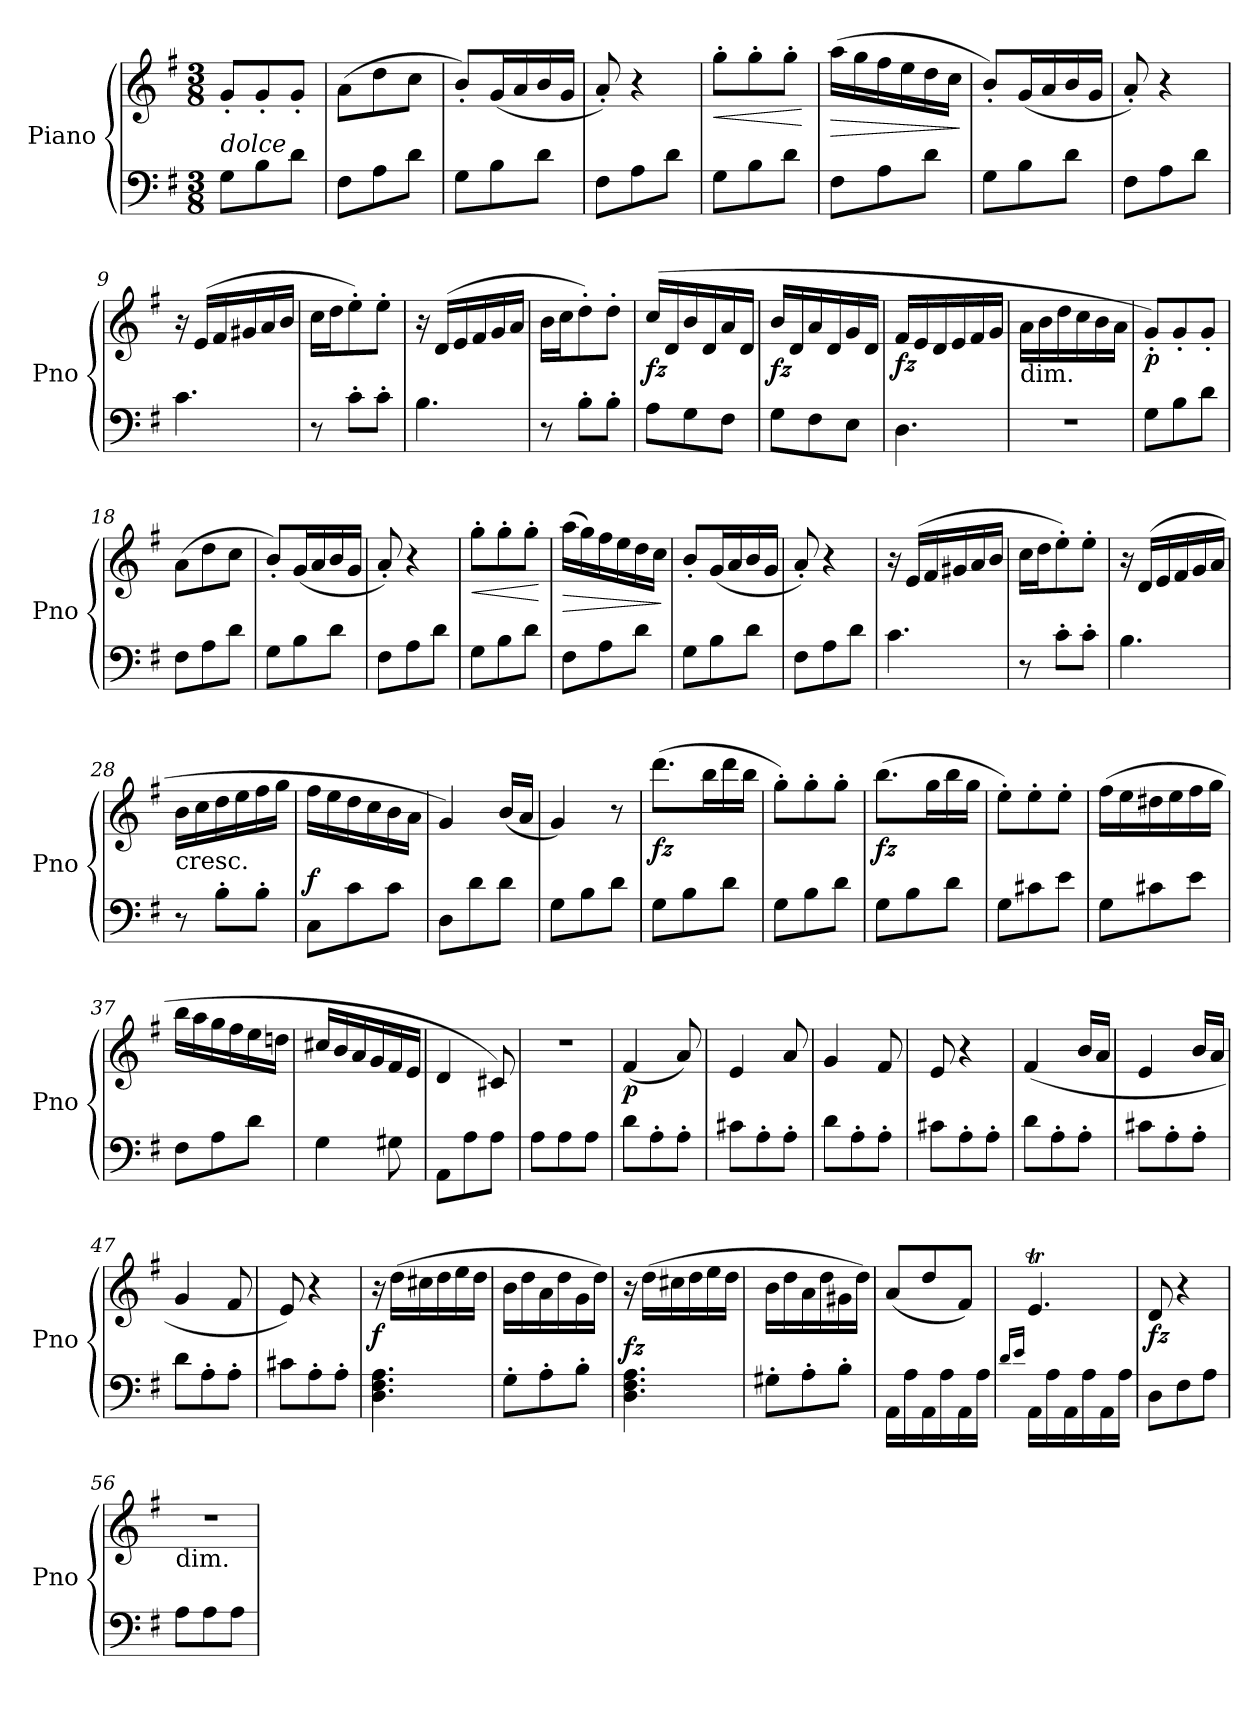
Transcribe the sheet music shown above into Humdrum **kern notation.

**kern	**kern	**dynam
*part1	*part1	*part1
*staff2	*staff1	*staff1/2
*I"Piano	*	*
*I'Pno	*	*
*clefF4	*clefG2	*
*k[f#]	*k[f#]	*
*M3/8	*M3/8	*
=1	=1	=1
!LO:TX:a:i:t=dolce	!	!
8G<\L	8g'/L	.
8B\	8g'/	.
8d\J	8g'/J	.
=2	=2	=2
8F#<\L	(>8a\L	.
8A\	8dd\	.
8d\J	8cc\J	.
=3	=3	=3
8G\L	8b'/L)	.
8B\	(<16g/L	.
.	16a/	.
8d\J	16b/	.
.	16g/JJ	.
=4	=4	=4
8F#\L	8a'/)	.
8A\	4r	.
8d\J	.	.
=5	=5	=5
!	!	!LO:HP:b
8G\L	8gg'\L	<
8B\	8gg'\	.
8d\J	8gg'\J	.
.	.	[
=6	=6	=6
!	!	!LO:HP:b
8F#\L	(>16aa\LL	>
.	16gg\	.
8A\	16ff#\	.
.	16ee\	.
8d\J	16dd\	.
.	16cc\JJ	.
.	.	]
=7	=7	=7
8G\L	8b'/L)	.
8B\	(<16g/L	.
.	16a/	.
8d\J	16b/	.
.	16g/JJ	.
=8	=8	=8
8F#\L	8a'/)	.
8A\	4r	.
8d\J	.	.
!!LO:LB:g=z
=9	=9	=9
4.c<\	16r	.
.	(>16e/LL	.
.	16f#/	.
.	16g#X/	.
.	16a/	.
.	16b/JJ	.
=10	=10	=10
8r	16cc\LL	.
.	16dd\J	.
8c<'\L	8ee'\)	.
8c<'\J	8ee'\J	.
=11	=11	=11
4.B\	16r	.
.	(>16d/LL	.
.	16e/	.
.	16f#/	.
.	16g/	.
.	16a/JJ	.
=12	=12	=12
8r	16b\LL	.
.	16cc\J	.
8B<'\L	8dd'\)	.
8B<'\J	8dd'\J	.
=13	=13	=13
!	!	!LO:DY:b
8A<\L	(>16cc/LL	fz
.	16d/	.
8G\	16b/	.
.	16d/	.
8F#\J	16a/	.
.	16d/JJ	.
=14	=14	=14
!	!	!LO:DY:b
8G<\L	16b/LL	fz
.	16d/	.
8F#\	16a/	.
.	16d/	.
8E\J	16g/	.
.	16d/JJ	.
=15	=15	=15
!	!	!LO:DY:b
4.D\	16f#/LL	fz
.	16e/	.
.	16d/	.
.	16e/	.
.	16f#/	.
.	16g/JJ	.
!!LO:LB:g=z
=16	=16	=16
!	!LO:TX:b:t=dim.	!
4.r	16a\LL	.
.	16b\	.
.	16dd\	.
.	16cc\	.
.	16b\	.
.	16a\JJ	.
=17	=17	=17
!	!	!LO:DY:b
8G\L	8g'/L)	p
8B\	8g'/	.
8d\J	8g'/J	.
=18	=18	=18
8F#\L	(>8a\L	.
8A\	8dd\	.
8d\J	8cc\J	.
=19	=19	=19
8G\L	8b'/L)	.
8B\	(<16g/L	.
.	16a/	.
8d\J	16b/	.
.	16g/JJ	.
=20	=20	=20
8F#\L	8a'/)	.
8A\	4r	.
8d\J	.	.
=21	=21	=21
!	!	!LO:HP:b
8G\L	8gg'\L	<
8B\	8gg'\	.
8d\J	8gg'\J	.
.	.	[
=22	=22	=22
!	!	!LO:HP:b
8F#\L	(>16aa\LL	>
.	16gg\)	.
8A\	16ff#\	.
.	16ee\	.
8d\J	16dd\	.
.	16cc\JJ	.
.	.	]
=23	=23	=23
8G\L	8b'/L	.
8B\	(<16g/L	.
.	16a/	.
8d\J	16b/	.
.	16g/JJ	.
=24	=24	=24
8F#\L	8a'/)	.
8A\	4r	.
8d\J	.	.
!!LO:LB:g=z
=25	=25	=25
4.c\	16r	.
.	(>16e/LL	.
.	16f#/	.
.	16g#X/	.
.	16a/	.
.	16b/JJ	.
=26	=26	=26
8r	16cc\LL	.
.	16dd\J	.
8c'\L	8ee'\)	.
8c'\J	8ee'\J	.
=27	=27	=27
4.B\	16r	.
.	(>16d/LL	.
.	16e/	.
.	16f#/	.
.	16g/	.
.	16a/JJ	.
=28	=28	=28
!	!LO:TX:b:t=cresc.	!
8r	16b\LL	.
.	16cc\	.
8B'\L	16dd\	.
.	16ee\	.
8B'\J	16ff#\	.
.	16gg\JJ	.
=29	=29	=29
!	!	!LO:DY:a=2
8C\L	16ff#\LL	f
.	16ee\	.
8c\	16dd\	.
.	16cc\	.
8c\J	16b\	.
.	16a\JJ	.
=30	=30	=30
8D\L	4g/)	.
8d\	.	.
8d<\J	(<16b/LL	.
.	16a/JJ	.
=31	=31	=31
8G<\L	4g/)	.
8B\	.	.
8d\J	8r	.
=32	=32	=32
!	!	!LO:DY:b
8G<\L	(>8.ddd\L	fz
8B\	.	.
.	16bb\L	.
8d\J	16ddd\	.
.	16bb\JJ	.
!!LO:LB:g=z
=33	=33	=33
8G\L	8gg'\L)	.
8B\	8gg'\	.
8d\J	8gg'\J	.
=34	=34	=34
!	!	!LO:DY:b
8G\L	(>8.bb\L	fz
8B\	.	.
.	16gg\L	.
8d\J	16bb\	.
.	16gg\JJ	.
=35	=35	=35
8G\L	8ee'\L)	.
8c#X\	8ee'\	.
8e\J	8ee'\J	.
=36	=36	=36
8G\L	(>16ff#\LL	.
.	16ee\	.
8c#X\	16dd#X\	.
.	16ee\	.
8e\J	16ff#\	.
.	16gg\JJ	.
=37	=37	=37
8F#<\L	16bb\LL	.
.	16aa\	.
8A\	16gg\	.
.	16ff#\	.
8d\J	16ee\	.
.	16ddn\JJ	.
=38	=38	=38
4G\	16cc#X/LL	.
.	16b/	.
.	16a/	.
.	16g/	.
8G#X\	16f#/	.
.	16e/JJ	.
=39	=39	=39
8AA\L	4d/	.
8A\	.	.
8A<\J	8c#X/)	.
=40	=40	=40
8A<\L	4.r	.
8A<\	.	.
8A<\J	.	.
!!LO:PB:g=z
=41	=41	=41
!	!	!LO:DY:b
8d<\L	(<4f#/	p
8A<'\	.	.
8A<'\J	8a/)	.
=42	=42	=42
8c#X<\L	4e/	.
8A<'\	.	.
8A<'\J	8a/	.
=43	=43	=43
8d<\L	4g/	.
8A<'\	.	.
8A<'\J	8f#/	.
=44	=44	=44
8c#X\L	8e/	.
8A'\	4r	.
8A'\J	.	.
=45	=45	=45
8d\L	(<4f#/	.
8A'\	.	.
8A'\J	16b/LL	.
.	16a/JJ	.
=46	=46	=46
8c#X\L	4e/	.
8A'\	.	.
8A'\J	16b/LL	.
.	16a/JJ	.
=47	=47	=47
8d\L	4g/	.
8A'\	.	.
8A'\J	8f#/	.
=48	=48	=48
8c#X\L	8e/)	.
8A'\	4r	.
8A<'\J	.	.
=49	=49	=49
!	!	!LO:DY:b
4.D\< 4.F#\< 4.A\<	16r	f
.	(>16dd\LL	.
.	16cc#X\	.
.	16dd\	.
.	16ee\	.
.	16dd\JJ	.
!!LO:LB:g=z
=50	=50	=50
8G<'\L	16b\LL	.
.	16dd\	.
8A'\	16a\	.
.	16dd\	.
8B'\J	16g\	.
.	16dd\JJ)	.
=51	=51	=51
!	!	!LO:DY:a=2
4.D\< 4.F#\< 4.A\<	16r	fz
.	(>16dd\LL	.
.	16cc#X\	.
.	16dd\	.
.	16ee\	.
.	16dd\JJ	.
=52	=52	=52
8G#X<'\L	16b\LL	.
.	16dd\	.
8A'\	16a\	.
.	16dd\	.
8B'\J	16g#X\	.
.	16dd\JJ)	.
=53	=53	=53
16AA\LL	(<8a/L	.
16A\	.	.
16AA\	8dd/	.
16A\	.	.
16AA\	8f#/J)	.
16A\JJ	.	.
=54	=54	=54
16qd/LL	.	.
16qe/JJ	.	.
16AA\LL	4.eT/	.
16A\	.	.
16AA\	.	.
16A\	.	.
16AA\	.	.
16A\JJ	.	.
=55	=55	=55
!	!	!LO:DY:b
8D\L	8d/	fz
8F#\	4r	.
8A\J	.	.
=56	=56	=56
!	!LO:TX:b:t=dim.	!
8A<\L	4.r	.
8A<\	.	.
8A<\J	.	.
=	=	=
*-	*-	*-
